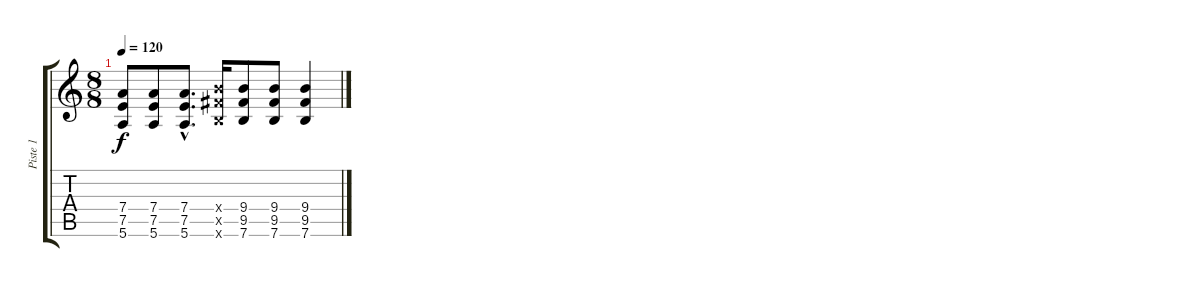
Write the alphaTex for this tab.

\track ("Piste 1" "Piste 1") {instrument electricguitarclean}
\staff {score tabs}
\tuning (E4 B3 G3 D3 A2 E2) {hide}
\ts (8 8)
\tempo 120
\clef g2
\ks c
(7.4 7.5 5.6).8{dy f} (7.4 7.5 5.6).8 (7.4{hac} 7.5{hac} 5.6{hac}).8{d} (9.4{x} 9.5{x} 7.6{x}).16 (9.4 9.5 7.6).8 (9.4 9.5 7.6).8 (9.4 9.5 7.6).4
